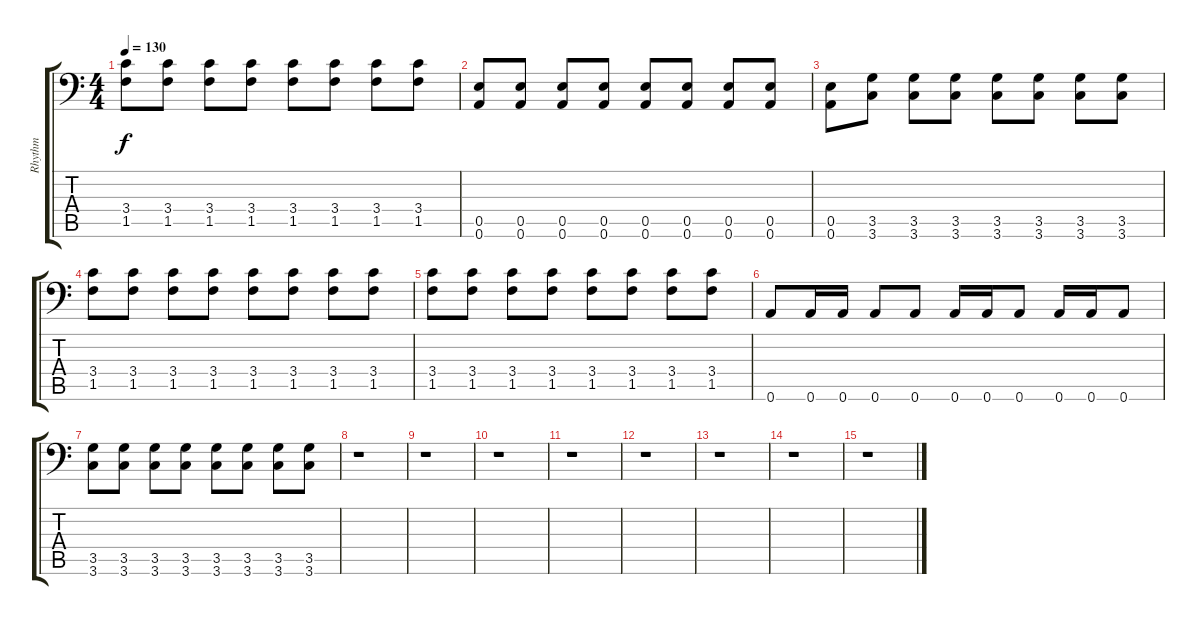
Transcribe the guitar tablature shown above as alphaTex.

\track ("Rhythm" "Rhythm") {instrument distortionguitar}
\staff {score tabs}
\tuning (B3 Gb3 D3 A2 E2 A1) {hide}
\ts (4 4)
\tempo 130
\clef f4
\ks c
(3.4 1.5).8{dy f} (3.4 1.5).8 (3.4 1.5).8 (3.4 1.5).8 (3.4 1.5).8 (3.4 1.5).8 (3.4 1.5).8 (3.4 1.5).8 |
(0.5 0.6).8 (0.5 0.6).8 (0.5 0.6).8 (0.5 0.6).8 (0.5 0.6).8 (0.5 0.6).8 (0.5 0.6).8 (0.5 0.6).8 |
(0.5 0.6).8 (3.5 3.6).8 (3.5 3.6).8 (3.5 3.6).8 (3.5 3.6).8 (3.5 3.6).8 (3.5 3.6).8 (3.5 3.6).8 |
(3.4 1.5).8 (3.4 1.5).8 (3.4 1.5).8 (3.4 1.5).8 (3.4 1.5).8 (3.4 1.5).8 (3.4 1.5).8 (3.4 1.5).8 |
(3.4 1.5).8 (3.4 1.5).8 (3.4 1.5).8 (3.4 1.5).8 (3.4 1.5).8 (3.4 1.5).8 (3.4 1.5).8 (3.4 1.5).8 |
0.6.8 0.6.16 0.6.16 0.6.8 0.6.8 0.6.16 0.6.16 0.6.8 0.6.16 0.6.16 0.6.8 |
(3.5 3.6).8 (3.5 3.6).8 (3.5 3.6).8 (3.5 3.6).8 (3.5 3.6).8 (3.5 3.6).8 (3.5 3.6).8 (3.5 3.6).8 |
r.1 |
r.1 |
r.1 |
r.1 |
r.1 |
r.1 |
r.1 |
r.1
